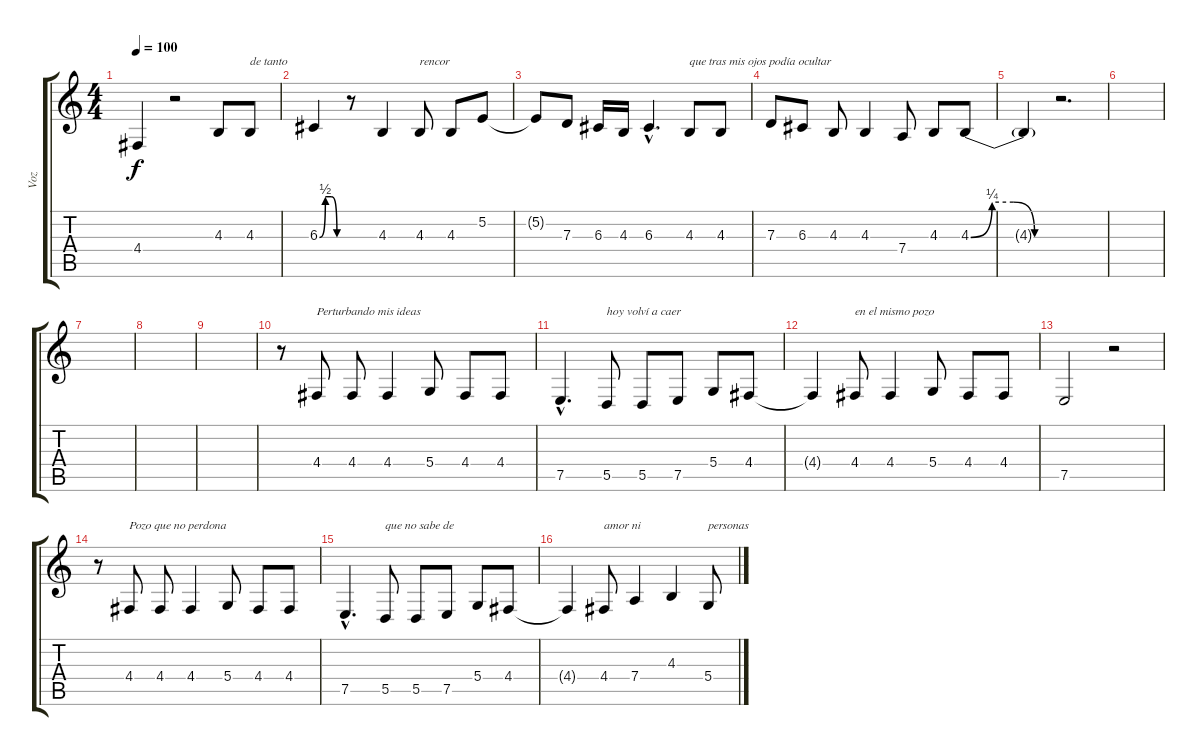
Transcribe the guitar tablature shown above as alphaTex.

\track ("Voz" "Voz") {instrument lead8bassandlead}
\staff {score tabs}
\tuning (E4 B3 G3 D3 A2 D2) {hide}
\ts (4 4)
\tempo 100
\clef g2
\ks c
4.4{t}.4{dy f} r.2 4.3.8 4.3.8{txt "de tanto"} |
6.3{be (custom 0 0 15 2 30 2 45 0 60 0)}.4 r.8 4.3.4 4.3.8{txt "rencor"} 4.3.8 5.2.8 |
5.2{t}.8 7.3.8 6.3.16 4.3.16 6.3{hac}.4{d} 4.3.8{txt "que tras mis ojos podía ocultar"} 4.3.8 |
7.3.8 6.3.8 4.3.8 4.3.4 7.4.8 4.3.8 4.3{be (custom 0 0 15 1 30 1 45 0 60 0)}.8 |
4.3{t}.4 r.2{d} |
|
|
|
|
r.8 4.4.8{txt "Perturbando mis ideas"} 4.4.8 4.4.4 5.4.8 4.4.8 4.4.8 |
7.5{hac}.4{d} 5.5.8{txt "hoy volví a caer"} 5.5.8 7.5.8 5.4.8 4.4.8 |
4.4{t}.4 4.4.8{txt "en el mismo pozo"} 4.4.4 5.4.8 4.4.8 4.4.8 |
7.5.2 r.2 |
r.8 4.4.8{txt "Pozo que no perdona"} 4.4.8 4.4.4 5.4.8 4.4.8 4.4.8 |
7.5{hac}.4{d} 5.5.8{txt "que no sabe de"} 5.5.8 7.5.8 5.4.8 4.4.8 |
4.4{t}.4 4.4.8{txt "amor ni"} 7.4.4 4.3.4 5.4.8{txt "personas"}
